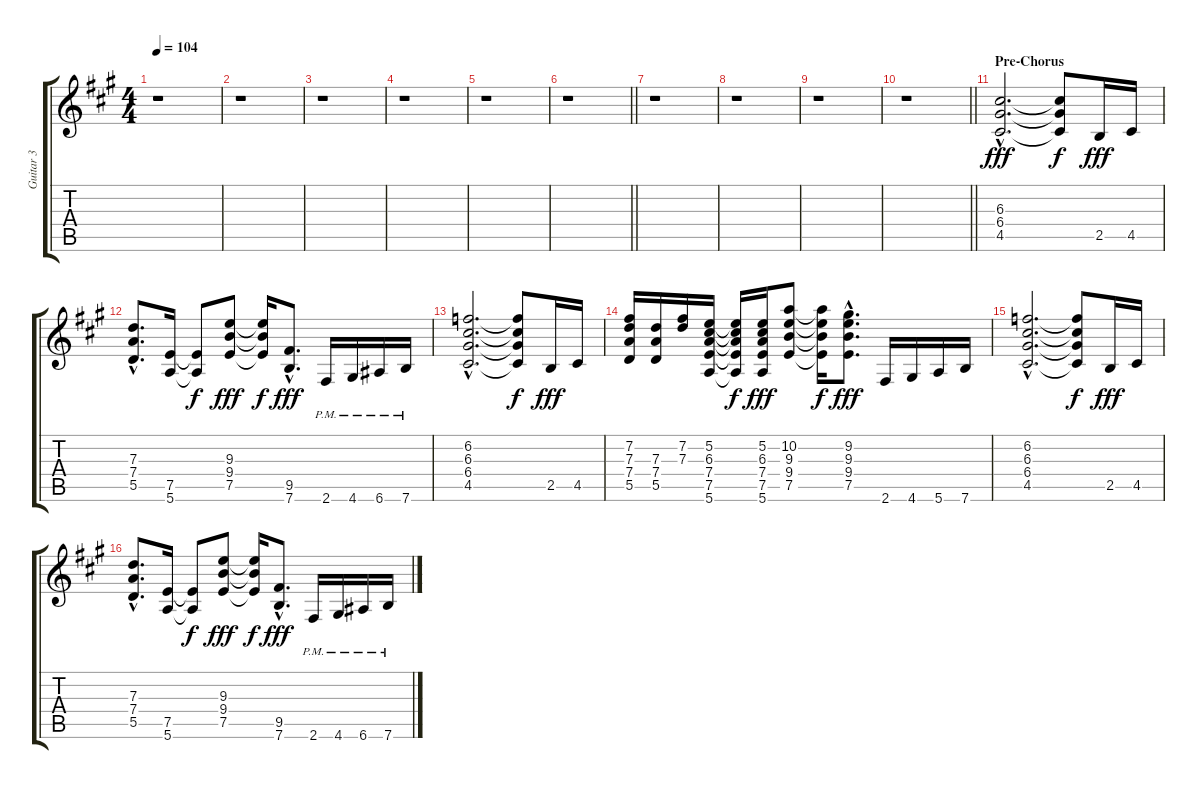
\track ("Guitar 3" "Guitar 3") {instrument overdrivenguitar}
\staff {score tabs}
\tuning (E4 B3 G3 D3 A2 E2) {hide}
\ts (4 4)
\tempo 104
\clef g2
\ks a
r.1{dy f} |
r.1 |
r.1 |
r.1 |
r.1 |
\barLineRight lightlight
r.1 |
r.1 |
r.1 |
r.1 |
\barLineRight lightlight
r.1 |
\section ("" "Pre-Chorus")
(6.3{hac} 6.4{hac} 4.5{hac}).2{d dy fff} (6.3{t} 6.4{t} 4.5{t}).8{dy f} 2.5.16{dy fff} 4.5.16 |
(7.3{hac} 7.4{hac} 5.5{hac}).8{d} (7.5 5.6).16 (7.5{t} 5.6{t}).8{dy f} (9.3 9.4 7.5).8{dy fff} (9.3{t} 9.4{t} 7.5{t}).16{dy f} (9.5{hac} 7.6{hac}).8{d dy fff} 2.6{pm}.16 4.6{pm}.16 6.6{pm}.16 7.6{pm}.16 |
(6.2{hac} 6.3{hac} 6.4{hac} 4.5{hac}).2{d} (6.2{t} 6.3{t} 6.4{t} 4.5{t}).8{dy f} 2.5.16{dy fff} 4.5.16 |
(7.2 7.3 7.4 5.5).16 (7.3 7.4 5.5).16 (7.2 7.3).16 (5.2 6.3 7.4 7.5 5.6).16 (5.2{t} 6.3{t} 7.4{t} 7.5{t} 5.6{t}).16{dy f} (5.2 6.3 7.4 7.5 5.6).16{dy fff} (10.2 9.3 9.4 7.5).8 (10.2{t} 9.3{t} 9.4{t} 7.5{t}).16{dy f} (9.2{hac} 9.3{hac} 9.4{hac} 7.5{hac}).8{d dy fff} 2.6.16 4.6.16 5.6.16 7.6.16 |
(6.2{hac} 6.3{hac} 6.4{hac} 4.5{hac}).2{d} (6.2{t} 6.3{t} 6.4{t} 4.5{t}).8{dy f} 2.5.16{dy fff} 4.5.16 |
(7.3{hac} 7.4{hac} 5.5{hac}).8{d} (7.5 5.6).16 (7.5{t} 5.6{t}).8{dy f} (9.3 9.4 7.5).8{dy fff} (9.3{t} 9.4{t} 7.5{t}).16{dy f} (9.5{hac} 7.6{hac}).8{d dy fff} 2.6{pm}.16 4.6{pm}.16 6.6{pm}.16 7.6{pm}.16
